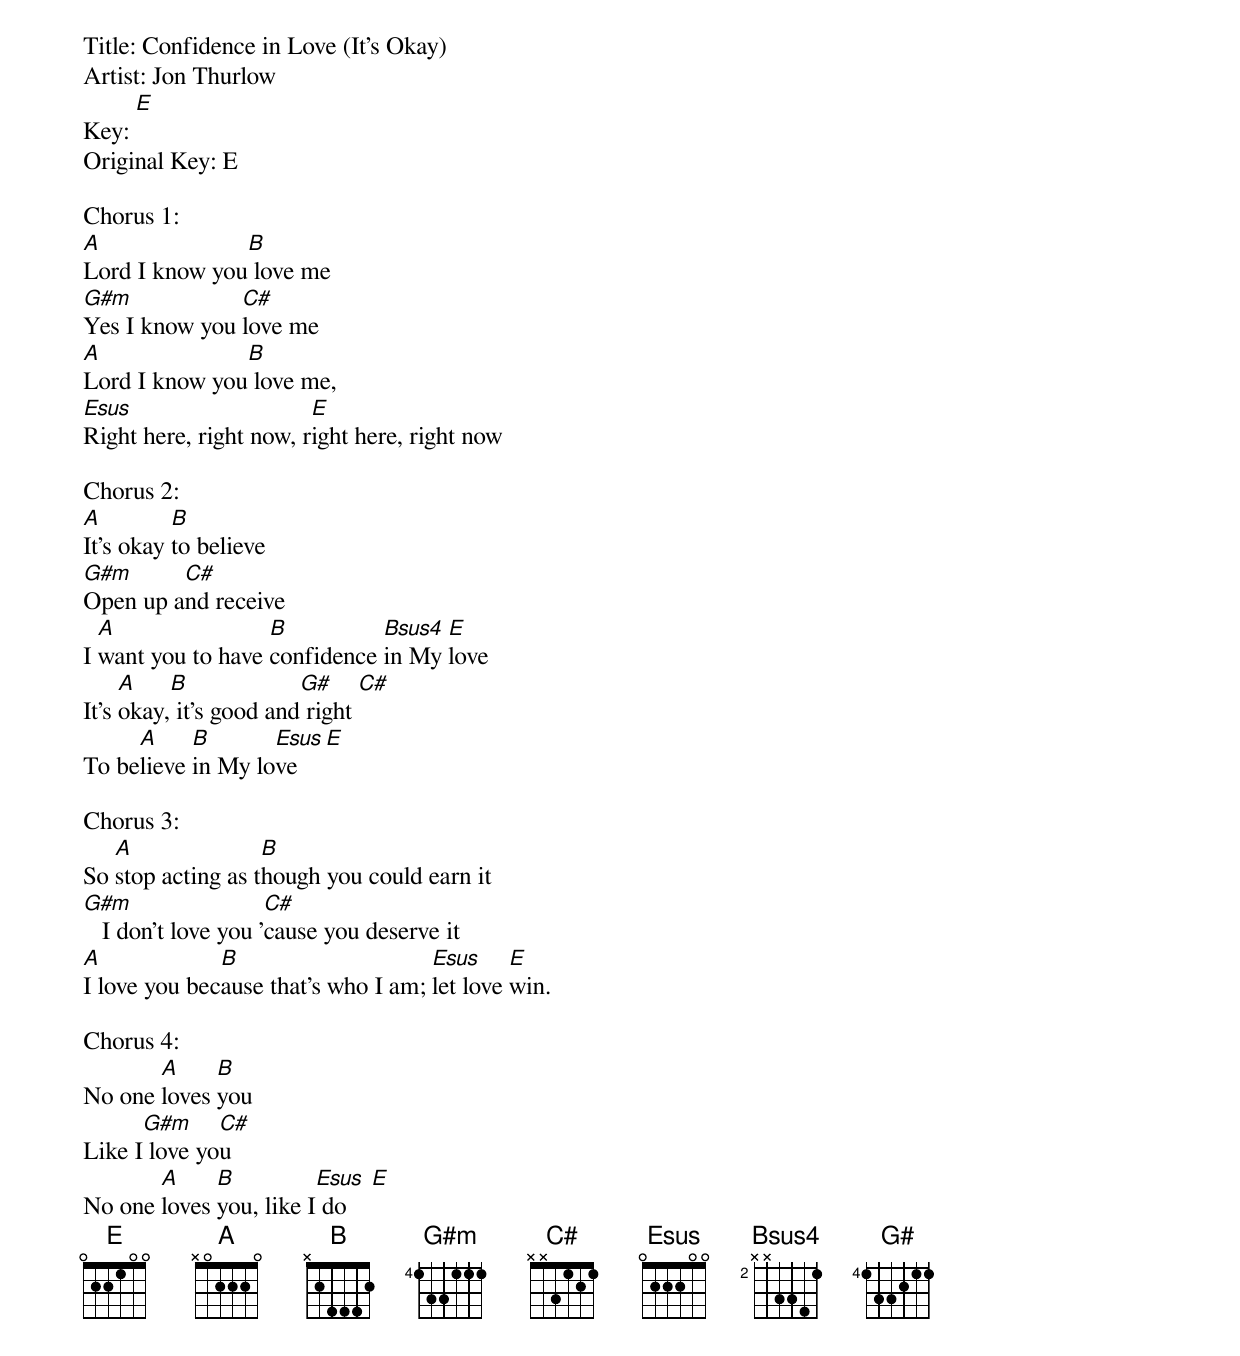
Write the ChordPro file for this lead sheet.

Title: Confidence in Love (It's Okay)
Artist: Jon Thurlow
Key: [E]
Original Key: E

Chorus 1:
[A]Lord I know you[B] love me
[G#m]Yes I know you [C#]love me
[A]Lord I know you[B] love me,
[Esus]Right here, right now, r[E]ight here, right now

Chorus 2:
[A]It's okay [B]to believe
[G#m]Open up a[C#]nd receive
I [A]want you to have [B]confidence [Bsus4]in My [E]love
It's [A]okay,[B] it's good and[G#] right [C#]
To be[A]lieve [B]in My lo[Esus]ve    [E]

Chorus 3:
So [A]stop acting as t[B]hough you could earn it
[G#m]   I don't love you '[C#]cause you deserve it
[A]I love you bec[B]ause that's who I am; [Esus]let love [E]win.

Chorus 4:
No one [A]loves [B]you
Like I[G#m] love yo[C#]u
No one [A]loves [B]you, like I[Esus] do    [E]
